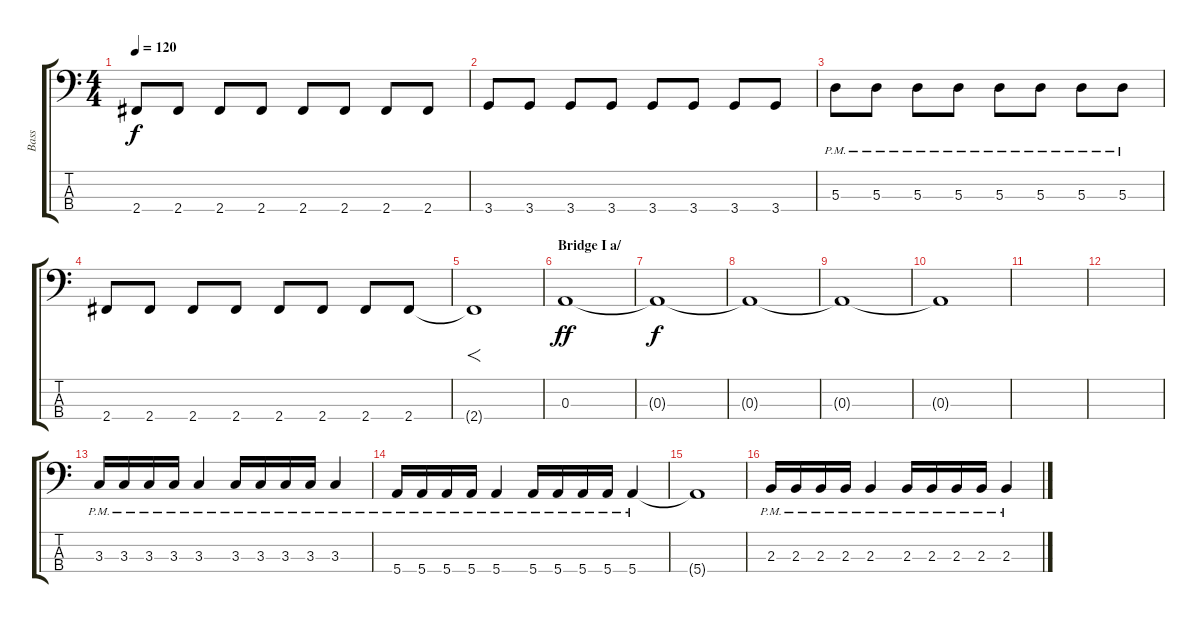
\track ("Bass" "Bass") {instrument slapbass1}
\staff {score tabs}
\tuning (G2 D2 A1 E1) {hide}
\ts (4 4)
\tempo 120
\clef f4
\ks c
2.4.8{dy f} 2.4.8 2.4.8 2.4.8 2.4.8 2.4.8 2.4.8 2.4.8 |
3.4.8 3.4.8 3.4.8 3.4.8 3.4.8 3.4.8 3.4.8 3.4.8 |
5.3{pm}.8 5.3{pm}.8 5.3{pm}.8 5.3{pm}.8 5.3{pm}.8 5.3{pm}.8 5.3{pm}.8 5.3{pm}.8 |
2.4.8 2.4.8 2.4.8 2.4.8 2.4.8 2.4.8 2.4.8 2.4.8 |
2.4{t}.1{f} |
\section ("" "Bridge I a/")
0.3.1{dy ff} |
0.3{t}.1{dy f} |
0.3{t}.1 |
0.3{t}.1 |
0.3{t}.1 |
|
|
3.3{pm}.16 3.3{pm}.16 3.3{pm}.16 3.3{pm}.16 3.3{pm}.4 3.3{pm}.16 3.3{pm}.16 3.3{pm}.16 3.3{pm}.16 3.3{pm}.4 |
5.4{pm}.16 5.4{pm}.16 5.4{pm}.16 5.4{pm}.16 5.4{pm}.4 5.4{pm}.16 5.4{pm}.16 5.4{pm}.16 5.4{pm}.16 5.4{pm}.4 |
5.4{t}.1 |
2.3{pm}.16 2.3{pm}.16 2.3{pm}.16 2.3{pm}.16 2.3{pm}.4 2.3{pm}.16 2.3{pm}.16 2.3{pm}.16 2.3{pm}.16 2.3{pm}.4
